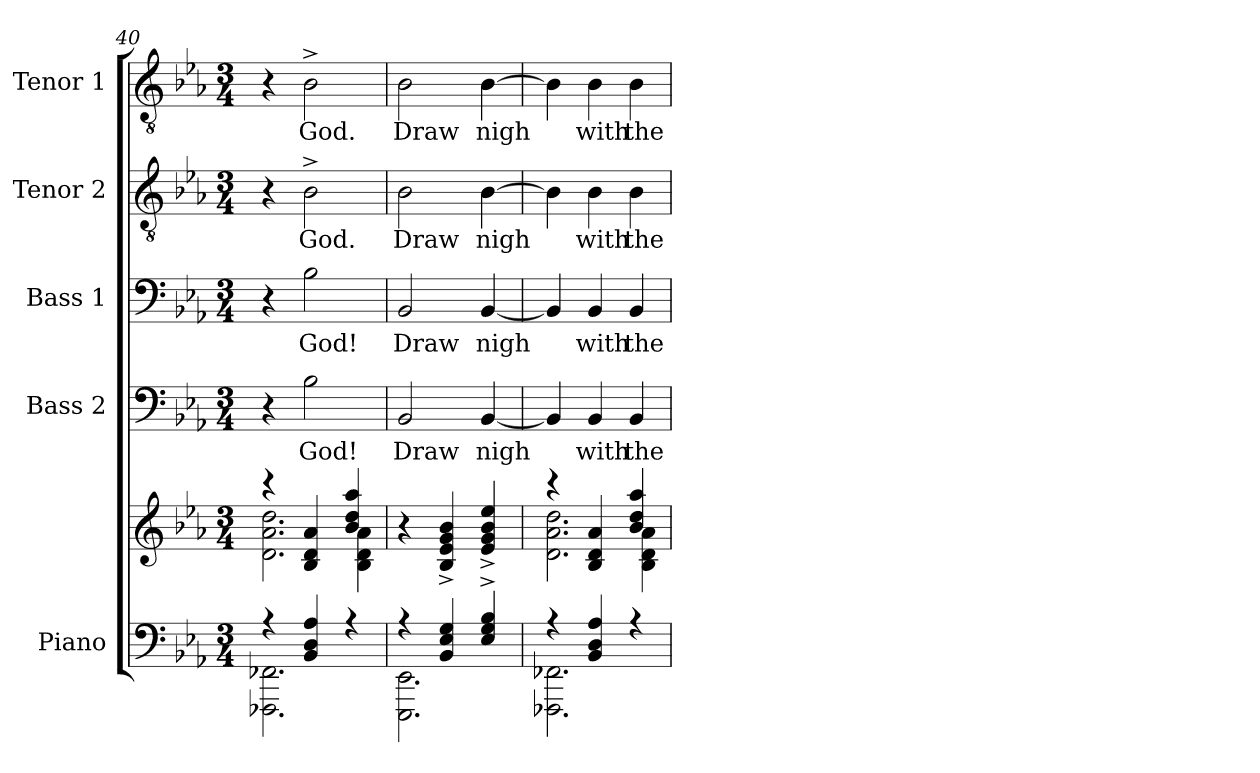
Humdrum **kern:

**kern	**kern	**kern	**text	**kern	**text	**kern	**text	**kern	**text
*part5	*part5	*part4	*part4	*part3	*part3	*part2	*part2	*part1	*part1
*staff6	*staff5	*staff4	*staff4	*staff3	*staff3	*staff2	*staff2	*staff1	*staff1
*I"Piano	*	*I"Bass 2	*	*I"Bass 1	*	*I"Tenor 2	*	*I"Tenor 1	*
*I'Pno.	*	*I'B2.	*	*I'B1.	*	*I'T2.	*	*I'T1.	*
*clefF4	*clefG2	*clefF4	*	*clefF4	*	*clefGv2	*	*clefGv2	*
*	*	*	*	*	*	*ITrd7c12	*	*ITrd7c12	*
*k[b-e-a-]	*k[b-e-a-]	*k[b-e-a-]	*	*k[b-e-a-]	*	*k[b-e-a-]	*	*k[b-e-a-]	*
*E-:	*E-:	*E-:	*	*E-:	*	*E-:	*	*E-:	*
*M3/4	*M3/4	*M3/4	*	*M3/4	*	*M3/4	*	*M3/4	*
=40	=40	=40	=40	=40	=40	=40	=40	=40	=40
*^	*^	*	*	*	*	*	*	*	*
*	*	*	*^	*	*	*	*	*	*	*	*
4r	2.FFF-X\ 2.FF-X\	4r	2.d\ 2.a-\ 2.dd\	2ryy	4r	.	4r	.	4r	.	4r	.
!	!	!	!	!	!	!LO:LY:b	!	!LO:LY:b	!	!LO:LY:b	!	!LO:LY:b
4BB-/ 4D/ 4A-/	.	4B-/ 4d/ 4a-/	.	.	2B-\	God!	2B-\	God!	2BB-^\	God.	2BB-^\	God.
4r	.	4b-/ 4dd/ 4aa-/	.	4B-\ 4d\ 4a-\	.	.	.	.	.	.	.	.
=41	=41	=41	=41	=41	=41	=41	=41	=41	=41	=41	=41	=41
!	!	!	!	!	!	!LO:LY:b	!	!LO:LY:b	!	!LO:LY:b	!	!LO:LY:b
*	*	*v	*v	*v	*	*	*	*	*	*	*	*
4r	2.EEE-\ 2.EE-\	4r	2BB-/	Draw	2BB-/	Draw	2BB-\	Draw	2BB-\	Draw
4BB-/ 4E-/ 4G/	.	4B-/^ 4e-/^ 4g/^ 4b-/^	.	.	.	.	.	.	.	.
!	!	!	!	!LO:LY:b	!	!LO:LY:b	!	!LO:LY:b	!	!LO:LY:b
4E-/^ 4G/^ 4B-/^	.	4e-/^ 4g/^ 4b-/^ 4ee-/^	[4BB-/	nigh	[4BB-/	nigh	[4BB-\	nigh	[4BB-\	nigh
=42	=42	=42	=42	=42	=42	=42	=42	=42	=42	=42
*	*	*^	*	*	*	*	*	*	*	*
*	*	*	*^	*	*	*	*	*	*	*	*
4r	2.FFF-X\ 2.FF-X\	4r	2.d\ 2.a-\ 2.dd\	2ryy	4BB-/]	.	4BB-/]	.	4BB-\]	.	4BB-\]	.
!	!	!	!	!	!	!LO:LY:b	!	!LO:LY:b	!	!LO:LY:b	!	!LO:LY:b
4BB-/ 4D/ 4A-/	.	4B-/ 4d/ 4a-/	.	.	4BB-/	with	4BB-/	with	4BB-\	with	4BB-\	with
!	!	!	!	!	!	!LO:LY:b	!	!LO:LY:b	!	!LO:LY:b	!	!LO:LY:b
4r	.	4b-/ 4dd/ 4aa-/	.	4B-\ 4d\ 4a-\	4BB-/	the	4BB-/	the	4BB-\	the	4BB-\	the
*v	*v	*	*	*	*	*	*	*	*	*	*	*
*	*v	*v	*v	*	*	*	*	*	*	*	*
=	=	=	=	=	=	=	=	=	=
*-	*-	*-	*-	*-	*-	*-	*-	*-	*-
